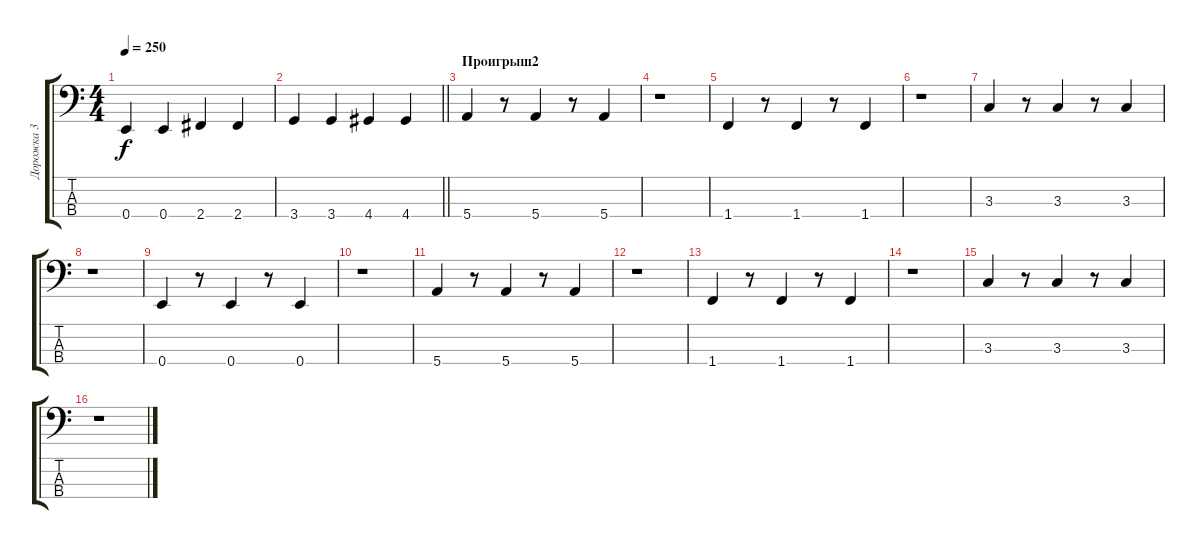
\track ("Дорожка 3" "Дорожка 3") {instrument electricbassfinger}
\staff {score tabs}
\tuning (G2 D2 A1 E1) {hide}
\ts (4 4)
\tempo 250
\clef f4
\ks c
0.4.4{dy f} 0.4.4 2.4.4 2.4.4 |
\barLineRight lightlight
3.4.4 3.4.4 4.4.4 4.4.4 |
\section ("" "Проигрыш2")
5.4.4 r.8 5.4.4 r.8 5.4.4 |
r.1 |
1.4.4 r.8 1.4.4 r.8 1.4.4 |
r.1 |
3.3.4 r.8 3.3.4 r.8 3.3.4 |
r.1 |
0.4.4 r.8 0.4.4 r.8 0.4.4 |
r.1 |
5.4.4 r.8 5.4.4 r.8 5.4.4 |
r.1 |
1.4.4 r.8 1.4.4 r.8 1.4.4 |
r.1 |
3.3.4 r.8 3.3.4 r.8 3.3.4 |
r.1
